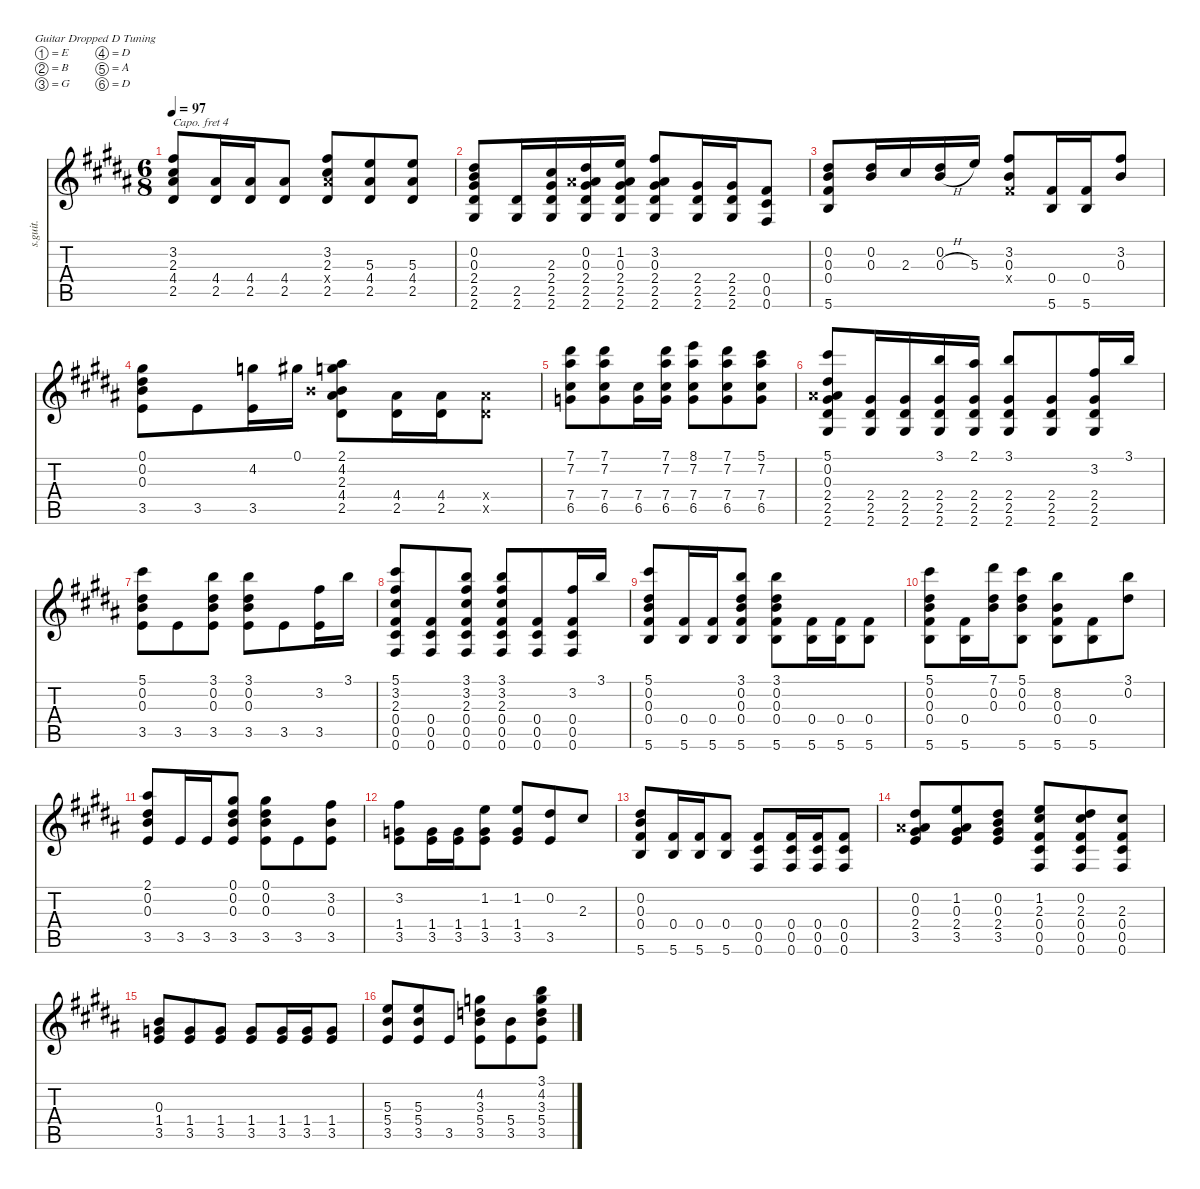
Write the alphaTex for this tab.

\defaultSystemsLayout 4
\hideDynamics
\bracketExtendMode nobrackets
\track ("Steel Guitar" "s.guit.") {instrument acousticguitarsteel}
\staff {score tabs}
\capo 4
\tuning (E4 B3 G3 D3 A2 D2)
\ts (6 8)
\tempo 97
\clef g2
\ks b
(2.5{acc #} 4.4{acc #} 2.3{acc #} 3.2{acc #}).8{dy mf beam Up} (2.5{acc #} 4.4{acc #}).16{beam Up} (2.5{acc #} 4.4{acc #}).16{beam Up} (2.5{acc #} 4.4{acc #}).8{beam Up} (3.2{acc #} 2.3{acc #} 4.4{x acc #} 2.5{acc #}).8{beam Up} (5.3{acc forcenatural} 2.5{acc #} 4.4{acc #}).8{beam Up} (5.3{acc forcenatural} 2.5{acc #} 4.4{acc #}).8{beam Up} |
(2.6{acc #} 2.5{acc #} 2.4{acc #} 0.3{acc forcenatural} 0.2{acc #}).8{beam Up} (2.6{acc #} 2.5{acc #}).16{beam Up} (2.4{acc #} 2.3{acc #} 2.5{acc #} 2.6{acc #}).16{beam Up} (2.6{acc #} 2.4{acc #} 2.5{acc #} 0.3{acc x} 0.2{acc #}).16{beam Up} (1.2{acc forcenatural} 2.6{acc #} 2.5{acc #} 2.4{acc #} 0.3{acc x}).16{beam Up} (3.2{acc #} 2.6{acc #} 2.5{acc #} 2.4{acc #} 0.3{acc x}).8{beam Up} (2.6{acc #} 2.5{acc #} 2.4{acc #}).16{beam Up} (2.4{acc #} 2.5{acc #} 2.6{acc #}).16{beam Up} (0.6{acc #} 0.5{acc #} 0.4{acc #}).8{beam Up} |
(5.6{acc forcenatural} 0.4{acc #} 0.3{acc forcenatural} 0.2{acc #}).8{beam Up} (0.2{acc #} 0.3{acc forcenatural}).16{beam Up} 2.3{acc #}.16{beam Up} (0.2{acc #} 0.3{h acc forcenatural}).16{beam Up} 5.3{acc forcenatural}.16{beam Up} (3.2{acc #} 0.3{acc forcenatural} 0.4{x acc #}).8{beam Up} (5.6{acc forcenatural} 0.4{acc #}).16{beam Up} (5.6{acc forcenatural} 0.4{acc #}).16{beam Up} (0.3{acc forcenatural} 3.2{acc #}).8{beam Up} |
(3.5{acc forcenatural} 0.3{acc forcenatural} 0.2{acc #} 0.1{acc #}).8{beam Down} 3.5{acc forcenatural}.8{beam Down} (4.2{acc forcenatural} 3.5{acc forcenatural}).16{beam Down} 0.1{acc #}.16{beam Down} (2.5{acc #} 4.4{acc #} 2.3{acc x} 4.2{acc forcenatural} 2.1{acc #}).8{beam Down} (2.5{acc #} 4.4{acc #}).16{beam Down} (2.5{acc #} 4.4{acc #}).16{beam Down} (2.5{x acc #} 4.4{x acc #}).8{beam Down} |
(6.5{acc forcenatural} 7.4{acc #} 7.2{acc #} 7.1{acc #}).8{beam Down} (7.1{acc #} 7.2{acc #} 7.4{acc #} 6.5{acc forcenatural}).8{beam Down} (6.5{acc forcenatural} 7.4{acc #}).16{beam Down} (7.1{acc #} 7.2{acc #} 7.4{acc #} 6.5{acc forcenatural}).16{beam Down} (6.5{acc forcenatural} 8.1{acc forcenatural} 7.2{acc #} 7.4{acc #}).8{beam Down} (7.1{acc #} 7.2{acc #} 7.4{acc #} 6.5{acc forcenatural}).8{beam Down} (5.1{acc #} 7.2{acc #} 7.4{acc #} 6.5{acc forcenatural}).8{beam Down} |
(2.6{acc #} 2.5{acc #} 2.4{acc #} 0.3{acc x} 0.2{acc #} 5.1{acc #}).8{beam Up} (2.6{acc #} 2.5{acc #} 2.4{acc #}).16{beam Up} (2.6{acc #} 2.5{acc #} 2.4{acc #}).16{beam Up} (3.1{acc forcenatural} 2.6{acc #} 2.5{acc #} 2.4{acc #}).16{beam Up} (2.1{acc #} 2.6{acc #} 2.4{acc #} 2.5{acc #}).16{beam Up} (3.1{acc forcenatural} 2.6{acc #} 2.5{acc #} 2.4{acc #}).8{beam Up} (2.6{acc #} 2.5{acc #} 2.4{acc #}).8{beam Up} (3.2{acc #} 2.6{acc #} 2.5{acc #} 2.4{acc #}).16{beam Up} 3.1{acc forcenatural}.16{beam Up} |
(3.5{acc forcenatural} 0.3{acc forcenatural} 0.2{acc #} 5.1{acc #}).8{beam Down} 3.5{acc forcenatural}.8{beam Down} (3.5{acc forcenatural} 3.1{acc forcenatural} 0.2{acc #} 0.3{acc forcenatural}).8{beam Down} (3.5{acc forcenatural} 3.1{acc forcenatural} 0.3{acc forcenatural} 0.2{acc #}).8{beam Down} 3.5{acc forcenatural}.8{beam Down} (3.5{acc forcenatural} 3.2{acc #}).16{beam Down} 3.1{acc forcenatural}.16{beam Down} |
(5.1{acc #} 3.2{acc #} 2.3{acc #} 0.4{acc #} 0.5{acc #} 0.6{acc #}).8{beam Up} (0.6{acc #} 0.5{acc #} 0.4{acc #}).8{beam Up} (3.1{acc forcenatural} 3.2{acc #} 2.3{acc #} 0.4{acc #} 0.5{acc #} 0.6{acc #}).8{beam Up} (0.6{acc #} 0.5{acc #} 0.4{acc #} 2.3{acc #} 3.2{acc #} 3.1{acc forcenatural}).8{beam Up} (0.4{acc #} 0.5{acc #} 0.6{acc #}).8{beam Up} (0.6{acc #} 0.5{acc #} 0.4{acc #} 3.2{acc #}).16{beam Up} 3.1{acc forcenatural}.16{beam Up} |
(5.6{acc forcenatural} 0.4{acc #} 0.3{acc forcenatural} 0.2{acc #} 5.1{acc #}).8{beam Up} (5.6{acc forcenatural} 0.4{acc #}).16{beam Up} (5.6{acc forcenatural} 0.4{acc #}).16{beam Up} (5.6{acc forcenatural} 0.4{acc #} 3.1{acc forcenatural} 0.2{acc #} 0.3{acc forcenatural}).8{beam Up} (5.6{acc forcenatural} 0.4{acc #} 3.1{acc forcenatural} 0.3{acc forcenatural} 0.2{acc #}).8{beam Down} (0.4{acc #} 5.6{acc forcenatural}).16{beam Down} (5.6{acc forcenatural} 0.4{acc #}).16{beam Down} (5.6{acc forcenatural} 0.4{acc #}).8{beam Down} |
(5.6{acc forcenatural} 0.4{acc #} 5.1{acc #} 0.3{acc forcenatural} 0.2{acc #}).8{beam Down} (5.6{acc forcenatural} 0.4{acc #}).16{beam Down} (7.1{acc #} 0.2{acc #} 0.3{acc forcenatural}).16{beam Down} (5.1{acc #} 5.6{acc forcenatural} 0.2{acc #} 0.3{acc forcenatural}).8{beam Down} (8.2{acc forcenatural} 5.6{acc forcenatural} 0.3{acc forcenatural} 0.4{acc #}).8{beam Down} (5.6{acc forcenatural} 0.4{acc #}).8{beam Down} (3.1{acc forcenatural} 0.2{acc #}).8{beam Down} |
(3.5{acc forcenatural} 0.3{acc forcenatural} 0.2{acc #} 2.1{acc #}).8{beam Up} 3.5{acc forcenatural}.16{beam Up} 3.5{acc forcenatural}.16{beam Up} (0.3{acc forcenatural} 0.2{acc #} 0.1{acc #} 3.5{acc forcenatural}).8{beam Up} (3.5{acc forcenatural} 0.3{acc forcenatural} 0.2{acc #} 0.1{acc #}).8{beam Down} 3.5{acc forcenatural}.8{beam Down} (3.2{acc #} 3.5{acc forcenatural} 0.3{acc forcenatural}).8{beam Down} |
(3.5{acc forcenatural} 1.4{acc forcenatural} 3.2{acc #}).8{beam Down} (3.5{acc forcenatural} 1.4{acc forcenatural}).16{beam Down} (3.5{acc forcenatural} 1.4{acc forcenatural}).16{beam Down} (1.2{acc forcenatural} 3.5{acc forcenatural} 1.4{acc forcenatural}).8{beam Down} (3.5{acc forcenatural} 1.4{acc forcenatural} 1.2{acc forcenatural}).8{beam Up} (0.2{acc #} 3.5{acc forcenatural}).8{beam Up} 2.3{acc #}.8{beam Up} |
(5.6{acc forcenatural} 0.4{acc #} 0.3{acc forcenatural} 0.2{acc #}).8{beam Up} (5.6{acc forcenatural} 0.4{acc #}).16{beam Up} (5.6{acc forcenatural} 0.4{acc #}).16{beam Up} (5.6{acc forcenatural} 0.4{acc #}).8{beam Up} (0.6{acc #} 0.5{acc #} 0.4{acc #}).8{beam Up} (0.4{acc #} 0.5{acc #} 0.6{acc #}).16{beam Up} (0.6{acc #} 0.5{acc #} 0.4{acc #}).16{beam Up} (0.4{acc #} 0.5{acc #} 0.6{acc #}).8{beam Up} |
(3.5{acc forcenatural} 2.4{acc #} 0.3{acc x} 0.2{acc #}).8{beam Up} (1.2{acc forcenatural} 0.3{acc x} 2.4{acc #} 3.5{acc forcenatural}).8{beam Up} (0.2{acc #} 0.3{acc forcenatural} 3.5{acc forcenatural} 2.4{acc #}).8{beam Up} (0.6{acc #} 0.5{acc #} 0.4{acc #} 2.3{acc #} 1.2{acc forcenatural}).8{beam Up} (0.2{acc #} 0.4{acc #} 2.3{acc #} 0.5{acc #} 0.6{acc #}).8{beam Up} (2.3{acc #} 0.4{acc #} 0.6{acc #} 0.5{acc #}).8{beam Up} |
(3.5{acc forcenatural} 1.4{acc forcenatural} 0.3{acc forcenatural}).8{beam Up} (3.5{acc forcenatural} 1.4{acc forcenatural}).8{beam Up} (3.5{acc forcenatural} 1.4{acc forcenatural}).8{beam Up} (3.5{acc forcenatural} 1.4{acc forcenatural}).8{beam Up} (3.5{acc forcenatural} 1.4{acc forcenatural}).16{beam Up} (3.5{acc forcenatural} 1.4{acc forcenatural}).16{beam Up} (3.5{acc forcenatural} 1.4{acc forcenatural}).8{beam Up} |
(3.5{acc forcenatural} 5.4{acc forcenatural} 5.3{acc forcenatural}).8{beam Up} (3.5{acc forcenatural} 5.4{acc forcenatural} 5.3{acc forcenatural}).8{beam Up} 3.5{acc forcenatural}.8{beam Up} (3.5{acc forcenatural} 5.4{acc forcenatural} 3.3{acc forcenatural} 4.2{acc forcenatural}).8{beam Down} (3.5{acc forcenatural} 5.4{acc forcenatural}).8{beam Down} (3.1{acc forcenatural} 4.2{acc forcenatural} 3.3{acc forcenatural} 5.4{acc forcenatural} 3.5{acc forcenatural}).8{beam Down}
